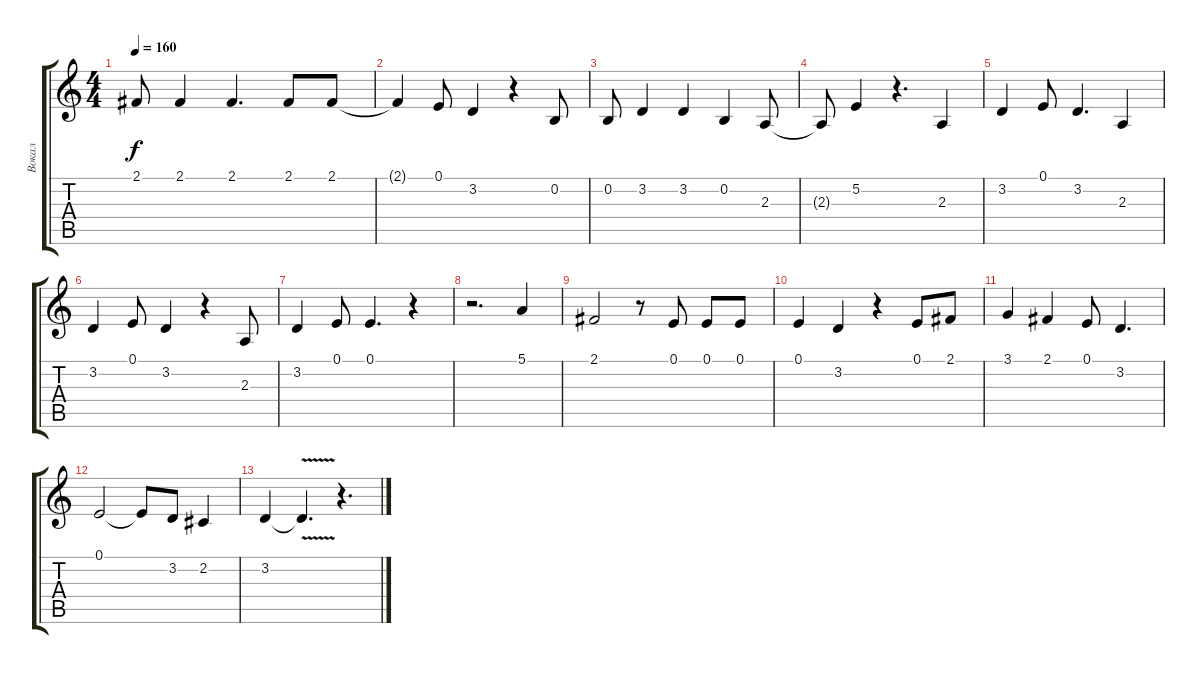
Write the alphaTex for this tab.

\track ("Вокал" "Вокал") {instrument tuba}
\staff {score tabs}
\tuning (E4 B3 G3 D3 A2 E2) {hide}
\ts (4 4)
\tempo 160
\clef g2
\ks c
2.1.8{dy f} 2.1.4 2.1.4{d} 2.1.8 2.1.8 |
2.1{t}.4 0.1.8 3.2.4 r.4 0.2.8 |
0.2.8 3.2.4 3.2.4 0.2.4 2.3.8 |
2.3{t}.8 5.2.4 r.4{d} 2.3.4 |
3.2.4 0.1.8 3.2.4{d} 2.3.4 |
3.2.4 0.1.8 3.2.4 r.4 2.3.8 |
3.2.4 0.1.8 0.1.4{d} r.4 |
r.2{d} 5.1.4 |
2.1.2 r.8 0.1.8 0.1.8 0.1.8 |
0.1.4 3.2.4 r.4 0.1.8 2.1.8 |
3.1.4 2.1.4 0.1.8 3.2.4{d} |
0.1.2 0.1{t}.8 3.2.8 2.2.4 |
3.2.4 3.2{v t}.4{d} r.4{d}
